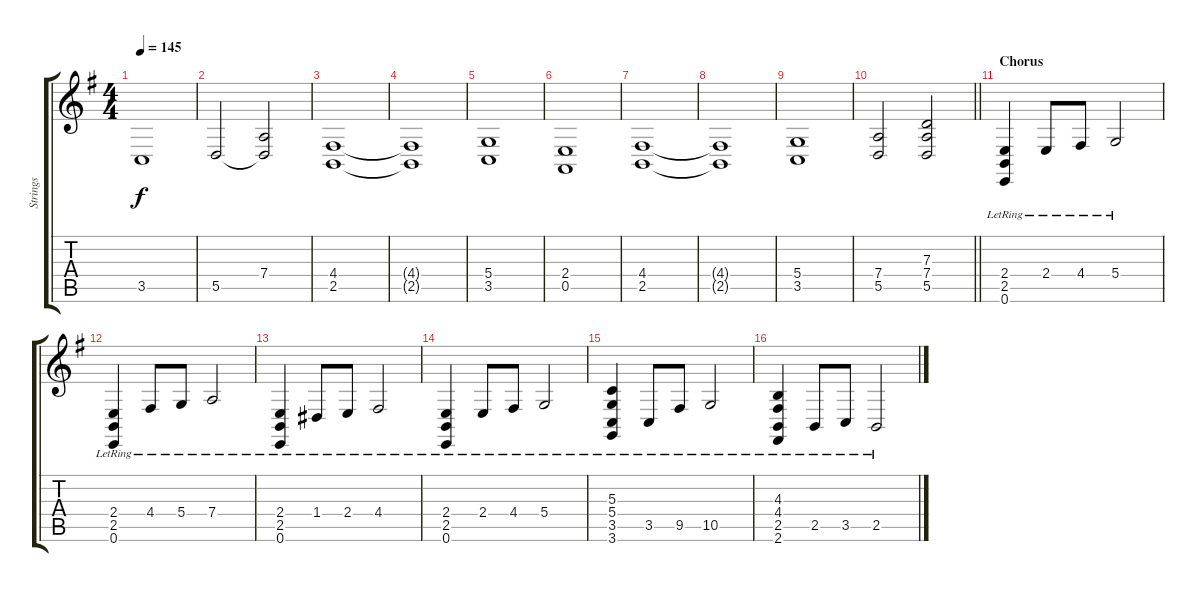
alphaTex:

\track ("Strings" "Strings") {instrument stringensemble1}
\staff {score tabs}
\tuning (E4 B3 G3 D3 A2 E2) {hide}
\ts (4 4)
\tempo 145
\clef g2
\ks eminor
3.5.1{dy f} |
5.5.2 (7.4 5.5{t}).2 |
(4.4 2.5).1 |
(4.4{t} 2.5{t}).1 |
(5.4 3.5).1 |
(2.4 0.5).1 |
(4.4 2.5).1 |
(4.4{t} 2.5{t}).1 |
(5.4 3.5).1 |
\barLineRight lightlight
(7.4 5.5).2 (7.3 7.4 5.5).2 |
\section ("" "Chorus")
(2.4{lr} 2.5{lr} 0.6{lr}).4 2.4{lr}.8 4.4{lr}.8 5.4{lr}.2 |
(2.4{lr} 2.5{lr} 0.6{lr}).4 4.4{lr}.8 5.4{lr}.8 7.4{lr}.2 |
(2.4{lr} 2.5{lr} 0.6{lr}).4 1.4{lr}.8 2.4{lr}.8 4.4{lr}.2 |
(2.4{lr} 2.5{lr} 0.6{lr}).4 2.4{lr}.8 4.4{lr}.8 5.4{lr}.2 |
(5.3{lr} 5.4{lr} 3.5{lr} 3.6{lr}).4 3.5{lr}.8 9.5{lr}.8 10.5{lr}.2 |
(4.3{lr} 4.4{lr} 2.5{lr} 2.6{lr}).4 2.5{lr}.8 3.5{lr}.8 2.5{lr}.2
